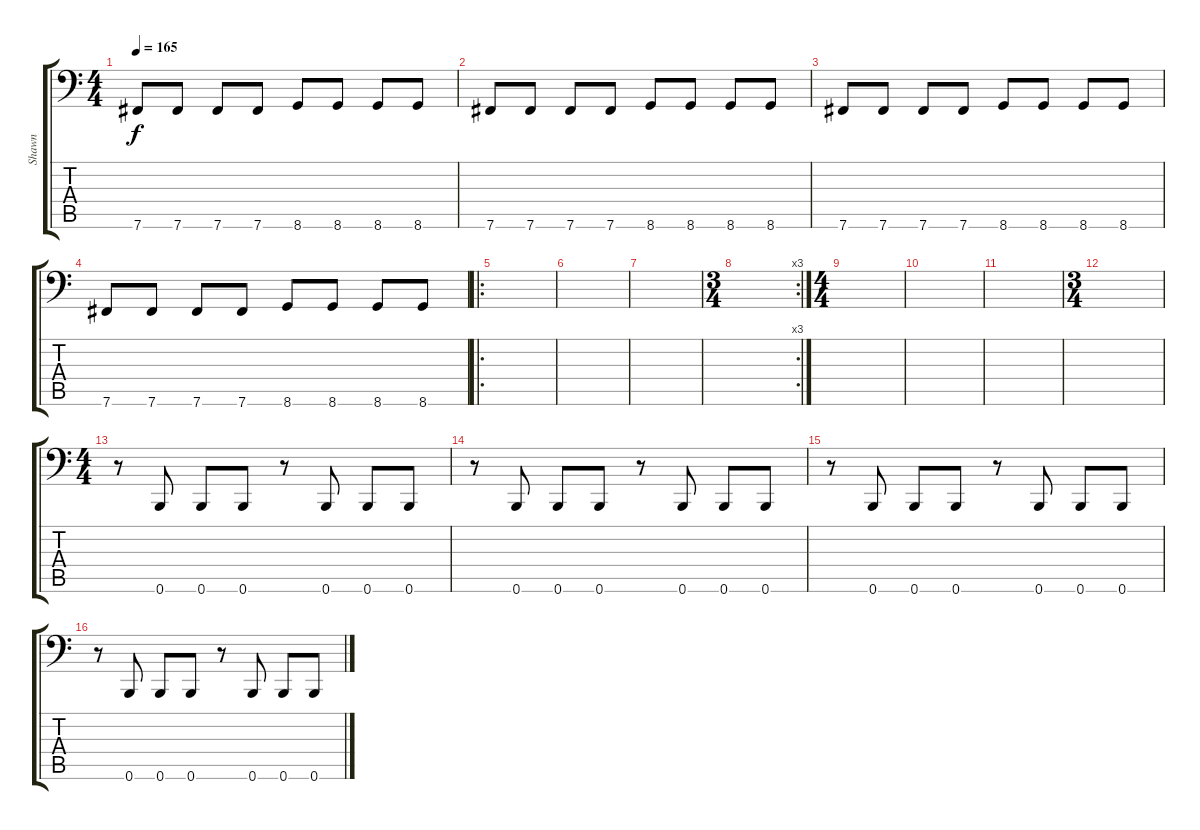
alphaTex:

\track ("Shawn" "Shawn") {instrument electricbasspick}
\staff {score tabs}
\tuning (Db3 Ab2 E2 B1 Gb1 B0) {hide}
\ts (4 4)
\tempo 165
\clef f4
\ks c
7.6.8{dy f} 7.6.8 7.6.8 7.6.8 8.6.8 8.6.8 8.6.8 8.6.8 |
7.6.8 7.6.8 7.6.8 7.6.8 8.6.8 8.6.8 8.6.8 8.6.8 |
7.6.8 7.6.8 7.6.8 7.6.8 8.6.8 8.6.8 8.6.8 8.6.8 |
7.6.8 7.6.8 7.6.8 7.6.8 8.6.8 8.6.8 8.6.8 8.6.8 |
\ro
|
|
|
\rc 3
\ts (3 4)
|
\ts (4 4)
|
|
|
\ts (3 4)
|
\ts (4 4)
r.8 0.6.8 0.6.8 0.6.8 r.8 0.6.8 0.6.8 0.6.8 |
r.8 0.6.8 0.6.8 0.6.8 r.8 0.6.8 0.6.8 0.6.8 |
r.8 0.6.8 0.6.8 0.6.8 r.8 0.6.8 0.6.8 0.6.8 |
r.8 0.6.8 0.6.8 0.6.8 r.8 0.6.8 0.6.8 0.6.8
